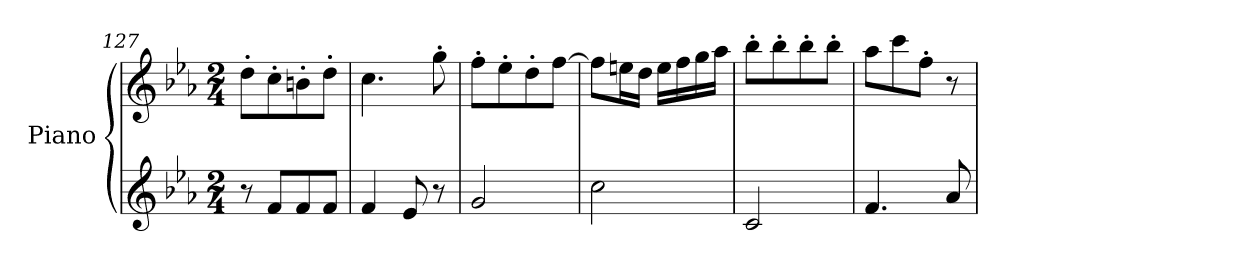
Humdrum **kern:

**kern	**kern
*part1	*part1
*staff2	*staff1
*I"Piano	*
*I'Pno	*
*clefG2	*clefG2
*k[b-e-a-]	*k[b-e-a-]
*M2/4	*M2/4
=127	=127
8r	8dd'\L
8f/L	8cc'\
8f/	8bn'\
8f/J	8dd'\J
=128	=128
4f/	4.cc\
8e-/	.
8r	8gg'\
=129	=129
2g/	8ff'\L
.	8ee-'\
.	8dd'\
.	[8ff\J
=130	=130
2cc\	8ff\L]
.	16een\L
.	16dd\JJ
.	16ee\LL
.	16ff\
.	16gg\
.	16aa-\JJ
=131	=131
2c/	8bb-'\L
.	8bb-'\
.	8bb-'\
.	8bb-'\J
=132	=132
4.f/	8aa-\L
.	8ccc\
.	8ff'\J
8a-/	8r
=	=
*-	*-
